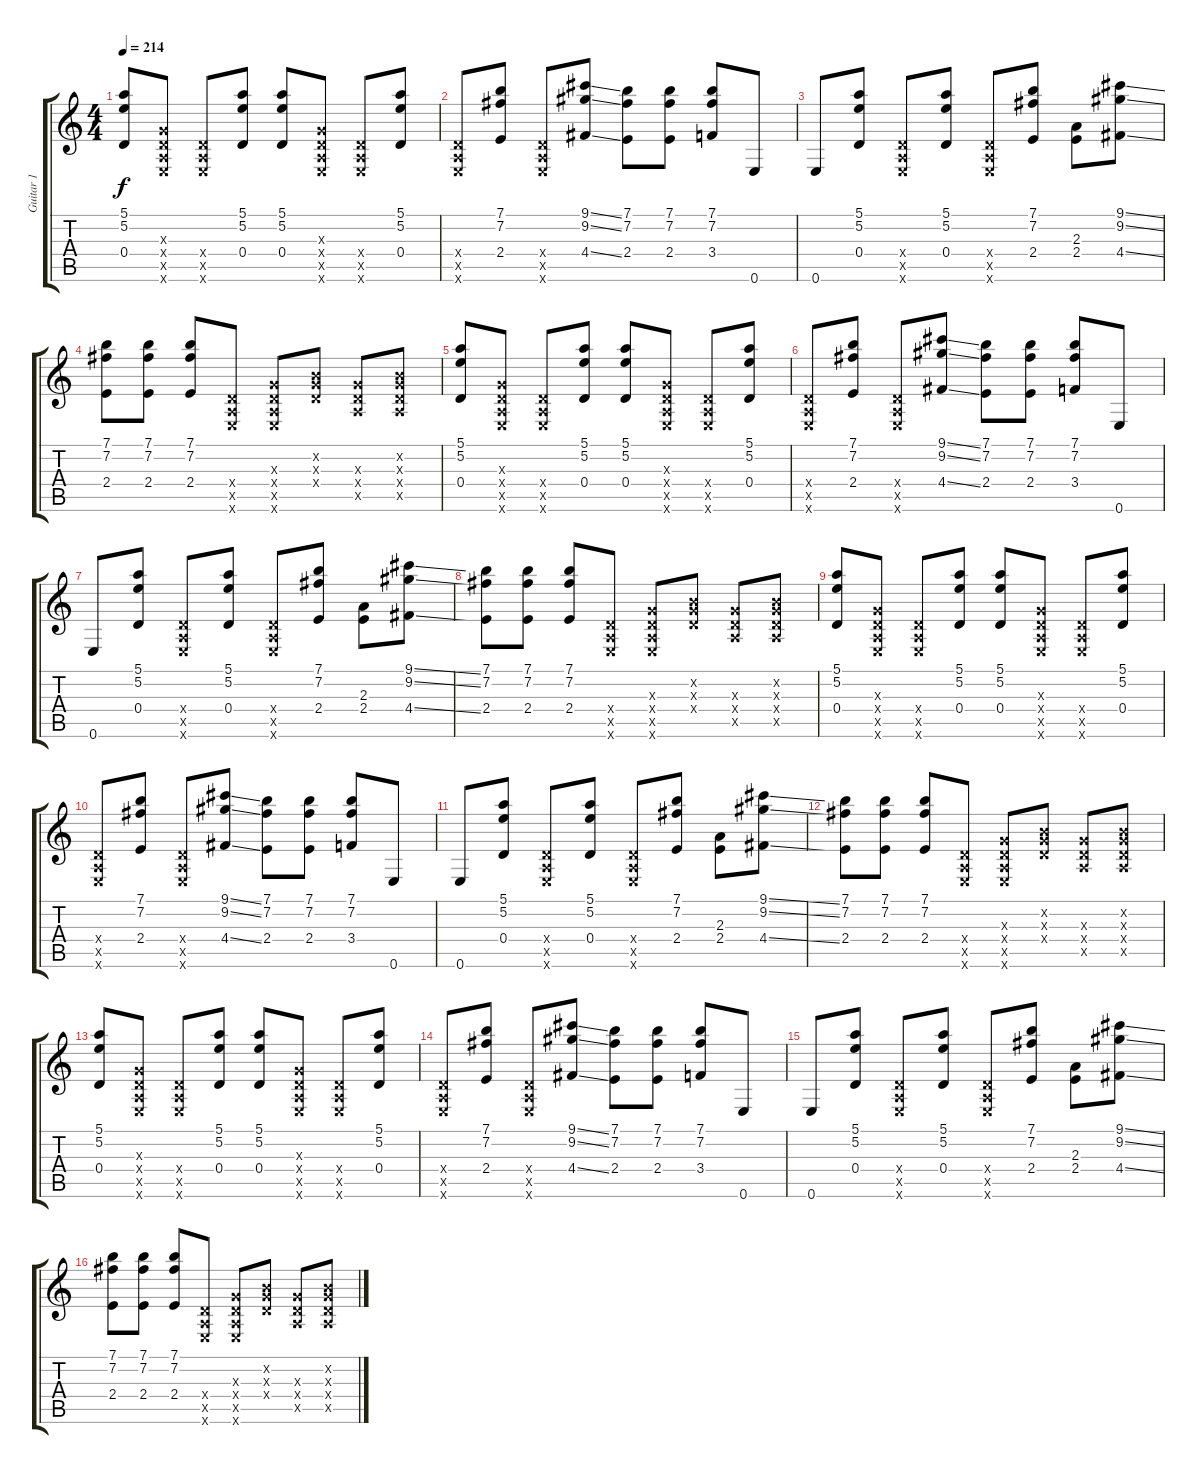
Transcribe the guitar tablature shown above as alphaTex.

\track ("Guitar 1" "Guitar 1") {instrument acousticguitarsteel}
\staff {score tabs}
\tuning (E4 B3 G3 D3 A2 E2) {hide}
\ts (4 4)
\tempo 214
\clef g2
\ks c
(5.1 5.2 0.4).8{dy f} (0.3{x} 0.4{x} 0.5{x} 0.6{x}).8 (0.4{x} 0.5{x} 0.6{x}).8 (5.1 5.2 0.4).8 (5.1 5.2 0.4).8 (0.3{x} 0.4{x} 0.5{x} 0.6{x}).8 (0.4{x} 0.5{x} 0.6{x}).8 (5.1 5.2 0.4).8 |
(0.4{x} 0.5{x} 0.6{x}).8 (7.1 7.2 2.4).8 (0.4{x} 0.5{x} 0.6{x}).8 (9.1{ss} 9.2{ss} 4.4{ss}).8 (7.1 7.2 2.4).8 (7.1 7.2 2.4).8 (7.1 7.2 3.4).8 0.6.8 |
0.6.8 (5.1 5.2 0.4).8 (0.4{x} 0.5{x} 0.6{x}).8 (5.1 5.2 0.4).8 (0.4{x} 0.5{x} 0.6{x}).8 (7.1 7.2 2.4).8 (2.3 2.4).8 (9.1{ss} 9.2{ss} 4.4{ss}).8 |
(7.1 7.2 2.4).8 (7.1 7.2 2.4).8 (7.1 7.2 2.4).8 (0.4{x} 0.5{x} 0.6{x}).8 (0.3{x} 0.4{x} 0.5{x} 0.6{x}).8 (0.2{x} 0.3{x} 0.4{x}).8 (0.3{x} 0.4{x} 0.5{x}).8 (0.2{x} 0.3{x} 0.4{x} 0.5{x}).8 |
(5.1 5.2 0.4).8 (0.3{x} 0.4{x} 0.5{x} 0.6{x}).8 (0.4{x} 0.5{x} 0.6{x}).8 (5.1 5.2 0.4).8 (5.1 5.2 0.4).8 (0.3{x} 0.4{x} 0.5{x} 0.6{x}).8 (0.4{x} 0.5{x} 0.6{x}).8 (5.1 5.2 0.4).8 |
(0.4{x} 0.5{x} 0.6{x}).8 (7.1 7.2 2.4).8 (0.4{x} 0.5{x} 0.6{x}).8 (9.1{ss} 9.2{ss} 4.4{ss}).8 (7.1 7.2 2.4).8 (7.1 7.2 2.4).8 (7.1 7.2 3.4).8 0.6.8 |
0.6.8 (5.1 5.2 0.4).8 (0.4{x} 0.5{x} 0.6{x}).8 (5.1 5.2 0.4).8 (0.4{x} 0.5{x} 0.6{x}).8 (7.1 7.2 2.4).8 (2.3 2.4).8 (9.1{ss} 9.2{ss} 4.4{ss}).8 |
(7.1 7.2 2.4).8 (7.1 7.2 2.4).8 (7.1 7.2 2.4).8 (0.4{x} 0.5{x} 0.6{x}).8 (0.3{x} 0.4{x} 0.5{x} 0.6{x}).8 (0.2{x} 0.3{x} 0.4{x}).8 (0.3{x} 0.4{x} 0.5{x}).8 (0.2{x} 0.3{x} 0.4{x} 0.5{x}).8 |
(5.1 5.2 0.4).8 (0.3{x} 0.4{x} 0.5{x} 0.6{x}).8 (0.4{x} 0.5{x} 0.6{x}).8 (5.1 5.2 0.4).8 (5.1 5.2 0.4).8 (0.3{x} 0.4{x} 0.5{x} 0.6{x}).8 (0.4{x} 0.5{x} 0.6{x}).8 (5.1 5.2 0.4).8 |
(0.4{x} 0.5{x} 0.6{x}).8 (7.1 7.2 2.4).8 (0.4{x} 0.5{x} 0.6{x}).8 (9.1{ss} 9.2{ss} 4.4{ss}).8 (7.1 7.2 2.4).8 (7.1 7.2 2.4).8 (7.1 7.2 3.4).8 0.6.8 |
0.6.8 (5.1 5.2 0.4).8 (0.4{x} 0.5{x} 0.6{x}).8 (5.1 5.2 0.4).8 (0.4{x} 0.5{x} 0.6{x}).8 (7.1 7.2 2.4).8 (2.3 2.4).8 (9.1{ss} 9.2{ss} 4.4{ss}).8 |
(7.1 7.2 2.4).8 (7.1 7.2 2.4).8 (7.1 7.2 2.4).8 (0.4{x} 0.5{x} 0.6{x}).8 (0.3{x} 0.4{x} 0.5{x} 0.6{x}).8 (0.2{x} 0.3{x} 0.4{x}).8 (0.3{x} 0.4{x} 0.5{x}).8 (0.2{x} 0.3{x} 0.4{x} 0.5{x}).8 |
(5.1 5.2 0.4).8 (0.3{x} 0.4{x} 0.5{x} 0.6{x}).8 (0.4{x} 0.5{x} 0.6{x}).8 (5.1 5.2 0.4).8 (5.1 5.2 0.4).8 (0.3{x} 0.4{x} 0.5{x} 0.6{x}).8 (0.4{x} 0.5{x} 0.6{x}).8 (5.1 5.2 0.4).8 |
(0.4{x} 0.5{x} 0.6{x}).8 (7.1 7.2 2.4).8 (0.4{x} 0.5{x} 0.6{x}).8 (9.1{ss} 9.2{ss} 4.4{ss}).8 (7.1 7.2 2.4).8 (7.1 7.2 2.4).8 (7.1 7.2 3.4).8 0.6.8 |
0.6.8 (5.1 5.2 0.4).8 (0.4{x} 0.5{x} 0.6{x}).8 (5.1 5.2 0.4).8 (0.4{x} 0.5{x} 0.6{x}).8 (7.1 7.2 2.4).8 (2.3 2.4).8 (9.1{ss} 9.2{ss} 4.4{ss}).8 |
(7.1 7.2 2.4).8 (7.1 7.2 2.4).8 (7.1 7.2 2.4).8 (0.4{x} 0.5{x} 0.6{x}).8 (0.3{x} 0.4{x} 0.5{x} 0.6{x}).8 (0.2{x} 0.3{x} 0.4{x}).8 (0.3{x} 0.4{x} 0.5{x}).8 (0.2{x} 0.3{x} 0.4{x} 0.5{x}).8
